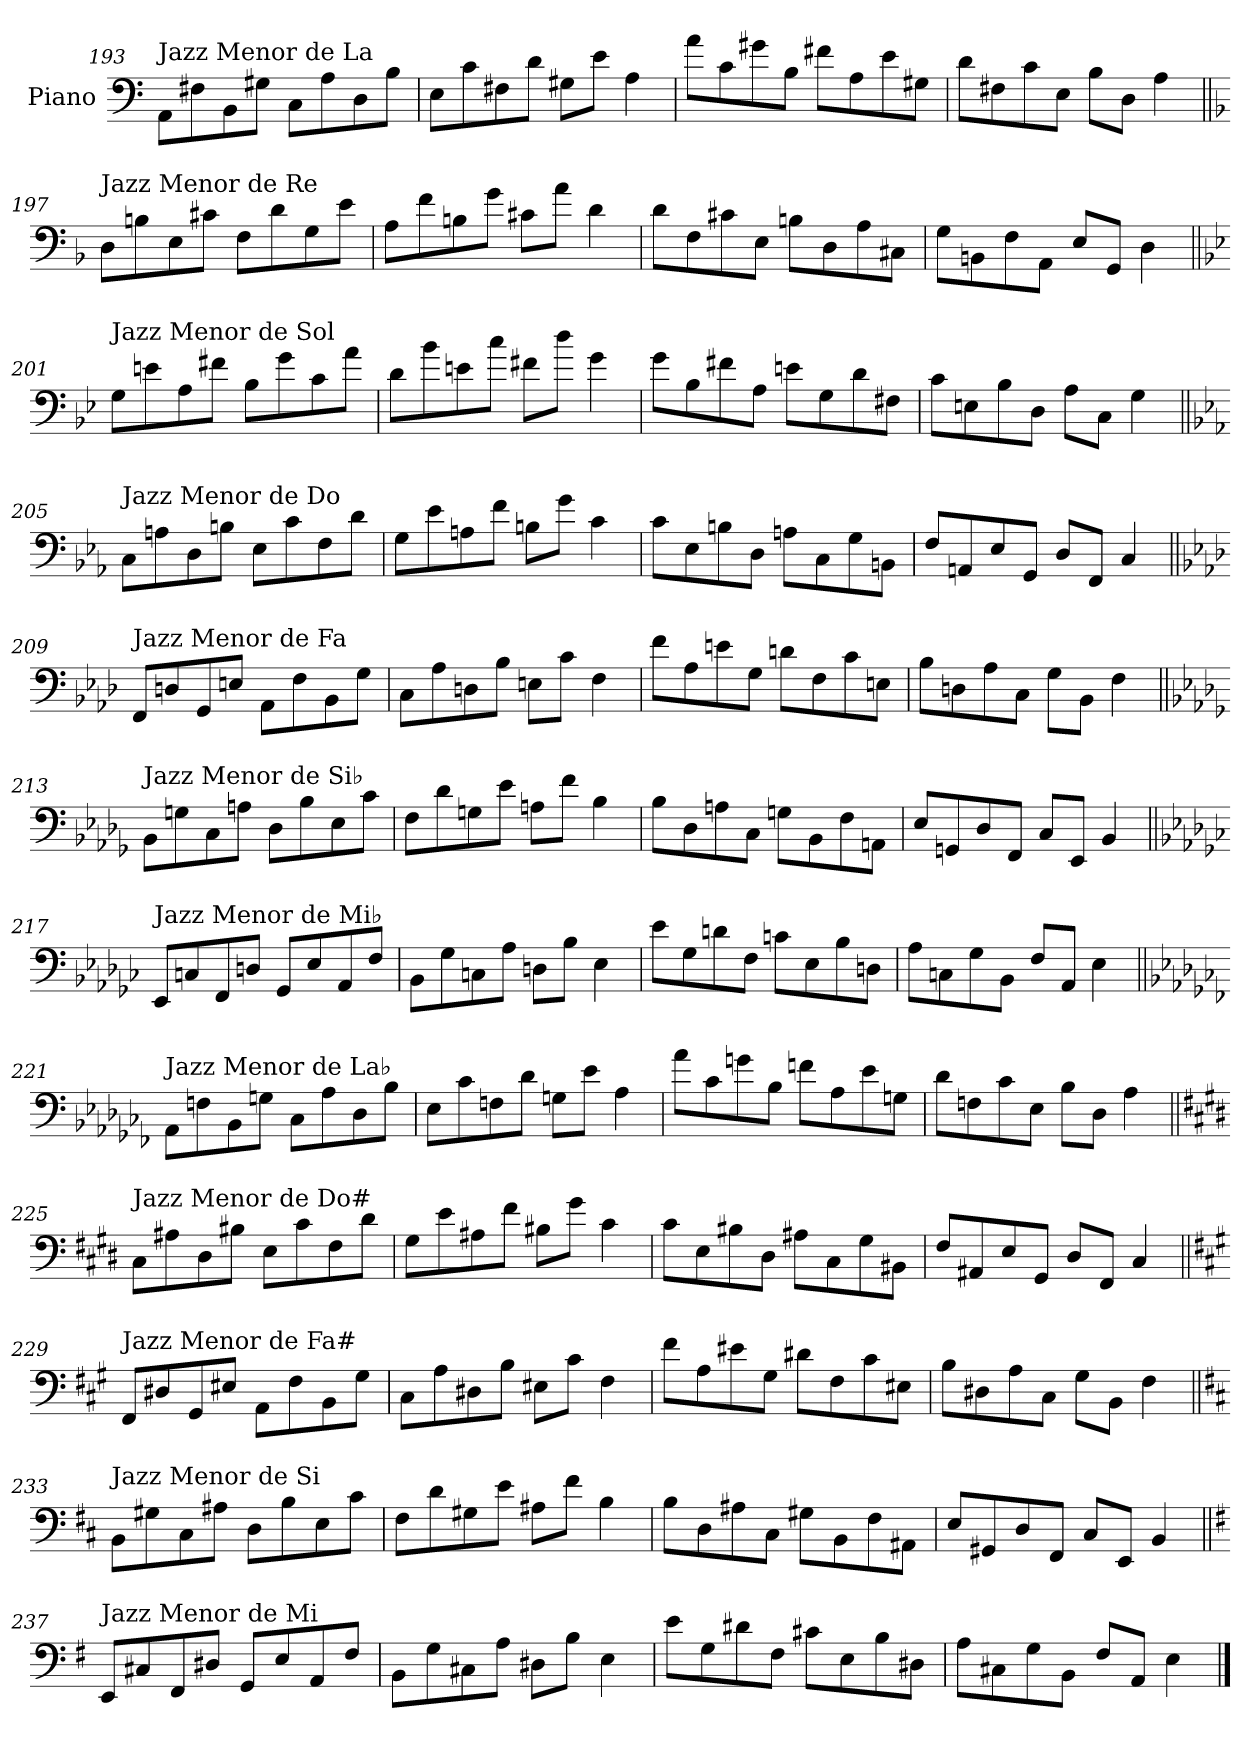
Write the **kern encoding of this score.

**kern
*part1
*staff1
*I"Piano
*I'Pno.
!!LO:PB:g=z
*clefF4
*k[]
=193
!LO:TX:a:t=Jazz Menor de La
8AA\L
8F#X\
8BB\
8G#X\J
8C\L
8A\
8D\
8B\J
=194
8E\L
8c\
8F#X\
8d\J
8G#X\L
8e\J
4A\
=195
8a\L
8c\
8g#X\
8B\J
8f#X\L
8A\
8e\
8G#X\J
=196
8d\L
8F#X\
8c\
8E\J
8B\L
8D\J
4A\
!!LO:LB:g=z
=197||
*k[b-]
!LO:TX:a:t=Jazz Menor de Re
8D\L
8Bn\
8E\
8c#X\J
8F\L
8d\
8G\
8e\J
=198
8A\L
8f\
8Bn\
8g\J
8c#X\L
8a\J
4d\
=199
8d\L
8F\
8c#X\
8E\J
8Bn\L
8D\
8A\
8C#X\J
=200
8G\L
8BBn\
8F\
8AA\J
8E/L
8GG/J
4D\
!!LO:LB:g=z
=201||
*k[b-e-]
!LO:TX:a:t=Jazz Menor de Sol
8G\L
8en\
8A\
8f#X\J
8B-\L
8g\
8c\
8a\J
=202
8d\L
8b-\
8en\
8cc\J
8f#X\L
8dd\J
4g\
=203
8g\L
8B-\
8f#X\
8A\J
8en\L
8G\
8d\
8F#X\J
=204
8c\L
8En\
8B-\
8D\J
8A\L
8C\J
4G\
!!LO:LB:g=z
=205||
*k[b-e-a-]
!LO:TX:a:t=Jazz Menor de Do
8C\L
8An\
8D\
8Bn\J
8E-\L
8c\
8F\
8d\J
=206
8G\L
8e-\
8An\
8f\J
8Bn\L
8g\J
4c\
=207
8c\L
8E-\
8Bn\
8D\J
8An\L
8C\
8G\
8BBn\J
=208
8F/L
8AAn/
8E-/
8GG/J
8D/L
8FF/J
4C/
!!LO:LB:g=z
=209||
*k[b-e-a-d-]
!LO:TX:a:t=Jazz Menor de Fa
8FF/L
8Dn/
8GG/
8En/J
8AA-\L
8F\
8BB-\
8G\J
=210
8C\L
8A-\
8Dn\
8B-\J
8En\L
8c\J
4F\
=211
8f\L
8A-\
8en\
8G\J
8dn\L
8F\
8c\
8En\J
=212
8B-\L
8Dn\
8A-\
8C\J
8G\L
8BB-\J
4F\
!!LO:LB:g=z
=213||
*k[b-e-a-d-g-]
!LO:TX:a:t=Jazz Menor de Si♭
8BB-\L
8Gn\
8C\
8An\J
8D-\L
8B-\
8E-\
8c\J
=214
8F\L
8d-\
8Gn\
8e-\J
8An\L
8f\J
4B-\
=215
8B-\L
8D-\
8An\
8C\J
8Gn\L
8BB-\
8F\
8AAn\J
=216
8E-/L
8GGn/
8D-/
8FF/J
8C/L
8EE-/J
4BB-/
!!LO:PB:g=z
=217||
*k[b-e-a-d-g-c-]
!LO:TX:a:t=Jazz Menor de Mi♭
8EE-/L
8Cn/
8FF/
8Dn/J
8GG-/L
8E-/
8AA-/
8F/J
=218
8BB-\L
8G-\
8Cn\
8A-\J
8Dn\L
8B-\J
4E-\
=219
8e-\L
8G-\
8dn\
8F\J
8cn\L
8E-\
8B-\
8Dn\J
=220
8A-\L
8Cn\
8G-\
8BB-\J
8F/L
8AA-/J
4E-\
!!LO:LB:g=z
=221||
*k[b-e-a-d-g-c-f-]
!LO:TX:a:t=Jazz Menor de La♭
8AA-\L
8Fn\
8BB-\
8Gn\J
8C-\L
8A-\
8D-\
8B-\J
=222
8E-\L
8c-\
8Fn\
8d-\J
8Gn\L
8e-\J
4A-\
=223
8a-\L
8c-\
8gn\
8B-\J
8fn\L
8A-\
8e-\
8Gn\J
=224
8d-\L
8Fn\
8c-\
8E-\J
8B-\L
8D-\J
4A-\
!!LO:LB:g=z
=225||
*k[f#c#g#d#]
!LO:TX:a:t=Jazz Menor de Do#
8C#\L
8A#X\
8D#\
8B#X\J
8E\L
8c#\
8F#\
8d#\J
=226
8G#\L
8e\
8A#X\
8f#\J
8B#X\L
8g#\J
4c#\
=227
8c#\L
8E\
8B#X\
8D#\J
8A#X\L
8C#\
8G#\
8BB#X\J
=228
8F#/L
8AA#X/
8E/
8GG#/J
8D#/L
8FF#/J
4C#/
!!LO:LB:g=z
=229||
*k[f#c#g#]
!LO:TX:a:t=Jazz Menor de Fa#
8FF#/L
8D#X/
8GG#/
8E#X/J
8AA\L
8F#\
8BB\
8G#\J
=230
8C#\L
8A\
8D#X\
8B\J
8E#X\L
8c#\J
4F#\
=231
8f#\L
8A\
8e#X\
8G#\J
8d#X\L
8F#\
8c#\
8E#X\J
=232
8B\L
8D#X\
8A\
8C#\J
8G#\L
8BB\J
4F#\
!!LO:LB:g=z
=233||
*k[f#c#]
!LO:TX:a:t=Jazz Menor de Si
8BB\L
8G#X\
8C#\
8A#X\J
8D\L
8B\
8E\
8c#\J
=234
8F#\L
8d\
8G#X\
8e\J
8A#X\L
8f#\J
4B\
=235
8B\L
8D\
8A#X\
8C#\J
8G#X\L
8BB\
8F#\
8AA#X\J
=236
8E/L
8GG#X/
8D/
8FF#/J
8C#/L
8EE/J
4BB/
!!LO:LB:g=z
=237||
*k[f#]
!LO:TX:a:t=Jazz Menor de Mi
8EE/L
8C#X/
8FF#/
8D#X/J
8GG/L
8E/
8AA/
8F#/J
=238
8BB\L
8G\
8C#X\
8A\J
8D#X\L
8B\J
4E\
=239
8e\L
8G\
8d#X\
8F#\J
8c#X\L
8E\
8B\
8D#X\J
=240
8A\L
8C#X\
8G\
8BB\J
8F#/L
8AA/J
4E\
==
*-
